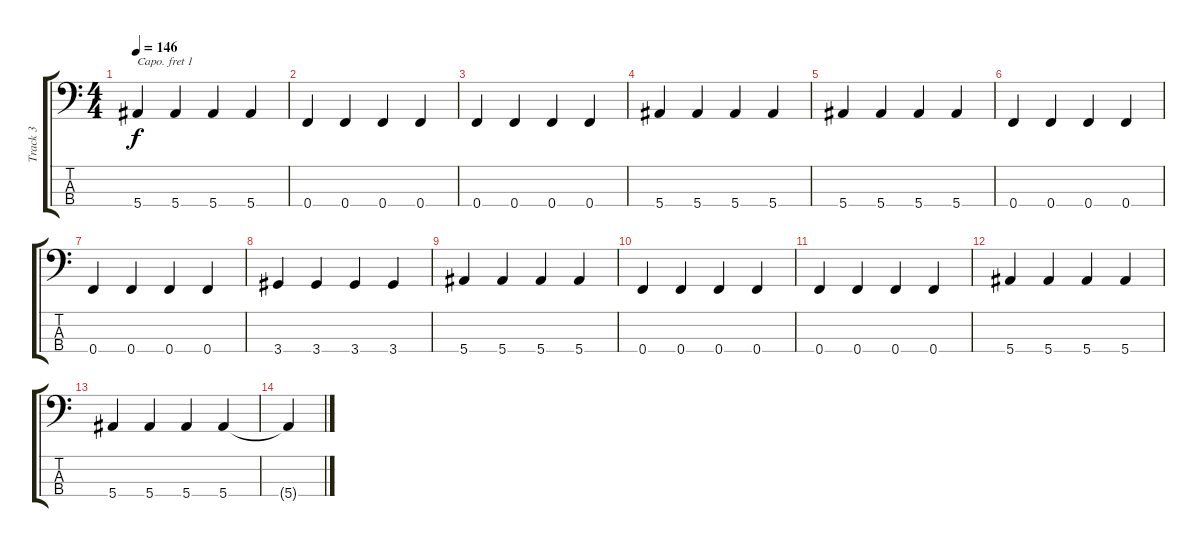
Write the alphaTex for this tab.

\track ("Track 3" "Track 3") {instrument electricbassfinger}
\staff {score tabs}
\capo 1
\tuning (G2 D2 A1 E1) {hide}
\ts (4 4)
\tempo 146
\clef f4
\ks c
5.4.4{dy f} 5.4.4 5.4.4 5.4.4 |
0.4.4 0.4.4 0.4.4 0.4.4 |
0.4.4 0.4.4 0.4.4 0.4.4 |
5.4.4 5.4.4 5.4.4 5.4.4 |
5.4.4 5.4.4 5.4.4 5.4.4 |
0.4.4 0.4.4 0.4.4 0.4.4 |
0.4.4 0.4.4 0.4.4 0.4.4 |
3.4.4 3.4.4 3.4.4 3.4.4 |
5.4.4 5.4.4 5.4.4 5.4.4 |
0.4.4 0.4.4 0.4.4 0.4.4 |
0.4.4 0.4.4 0.4.4 0.4.4 |
5.4.4 5.4.4 5.4.4 5.4.4 |
5.4.4 5.4.4 5.4.4 5.4.4 |
5.4{t}.4
